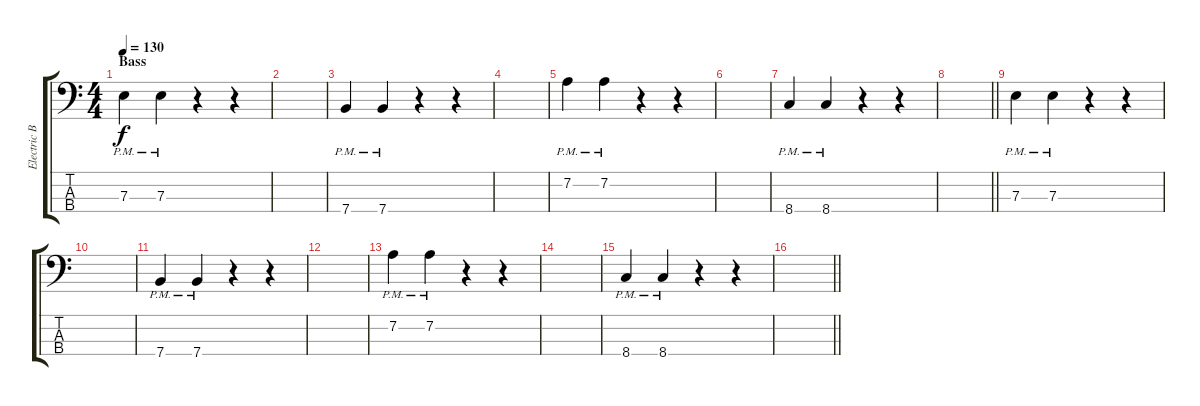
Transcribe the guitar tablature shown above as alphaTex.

\track ("Electric Bass" "Electric B") {instrument electricbassfinger}
\staff {score tabs}
\tuning (G2 D2 A1 E1) {hide}
\ts (4 4)
\section ("" "Bass")
\tempo 130
\clef f4
\ks c
7.3{pm}.4{dy f} 7.3{pm}.4 r.4 r.4 |
|
7.4{pm}.4 7.4{pm}.4 r.4 r.4 |
|
7.2{pm}.4 7.2{pm}.4 r.4 r.4 |
|
8.4{pm}.4 8.4{pm}.4 r.4 r.4 |
\barLineRight lightlight
|
7.3{pm}.4 7.3{pm}.4 r.4 r.4 |
|
7.4{pm}.4 7.4{pm}.4 r.4 r.4 |
|
7.2{pm}.4 7.2{pm}.4 r.4 r.4 |
|
8.4{pm}.4 8.4{pm}.4 r.4 r.4 |
\barLineRight lightlight
